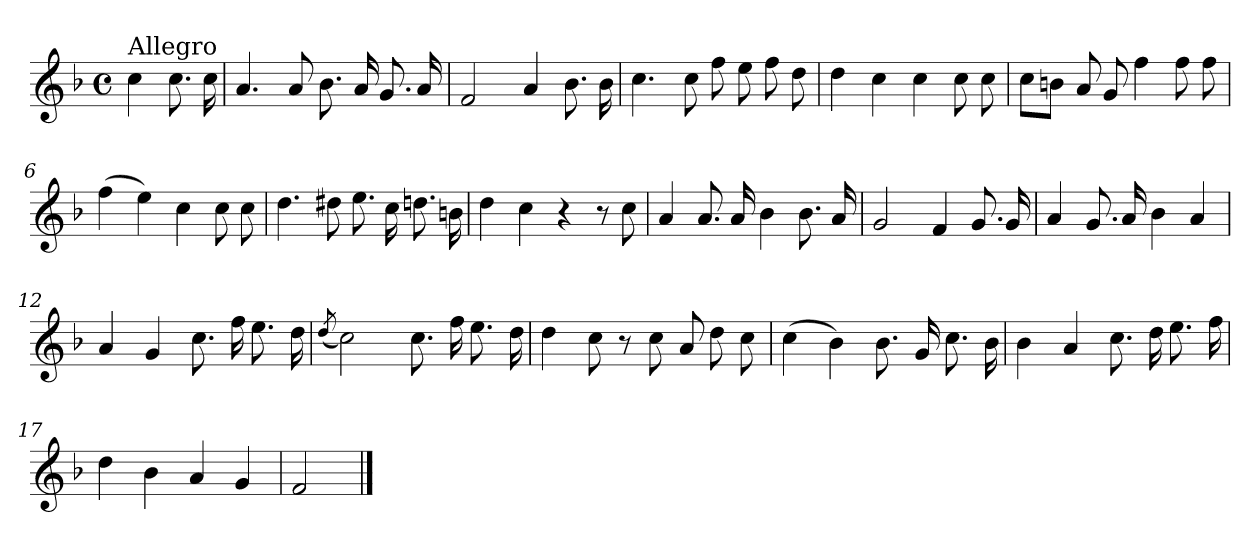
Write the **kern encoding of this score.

**kern
*part1
*staff1
*clefG2
*k[b-]
*F:
*M4/4
*met(c)
=
!LO:TX:a:t=Allegro
4cc\
8.cc\
16cc\
=1
4.a/
8a/
8.b-\
16a/
8.g/
16a/
=2
2f/
4a/
8.b-\
16b-\
=3
4.cc\
8cc\
8ff\
8ee\
8ff\
8dd\
=4
4dd\
4cc\
4cc\
8cc\
8cc\
!!LO:LB:g=z
=5
8cc\L
8bn\J
8a/
8g/
4ff\
8ff\
8ff\
=6
(>4ff\
4ee\)
4cc\
8cc\
8cc\
=7
4.dd\
8dd#X\
8.ee\
16cc\
8.ddn\
16bn\
=8
4dd\
4cc\
4r
8r
8cc\
=9
4a/
8.a/
16a/
4b-\
8.b-\
16a/
!!LO:LB:g=z
=10
2g/
4f/
8.g/
16g/
=11
4a/
8.g/
16a/
4b-\
4a/
=12
4a/
4g/
8.cc\
16ff\
8.ee\
16dd\
=13
(<8qdd/
2cc\)
8.cc\
16ff\
8.ee\
16dd\
=14
4dd\
8cc\
8r
8cc\
8a/
8dd\
8cc\
!!LO:LB:g=z
=15
(>4cc\
4b-\)
8.b-\
16g/
8.cc\
16b-\
=16
4b-\
4a/
8.cc\
16dd\
8.ee\
16ff\
=17
4dd\
4b-\
4a/
4g/
=18
2f/
==
*-
